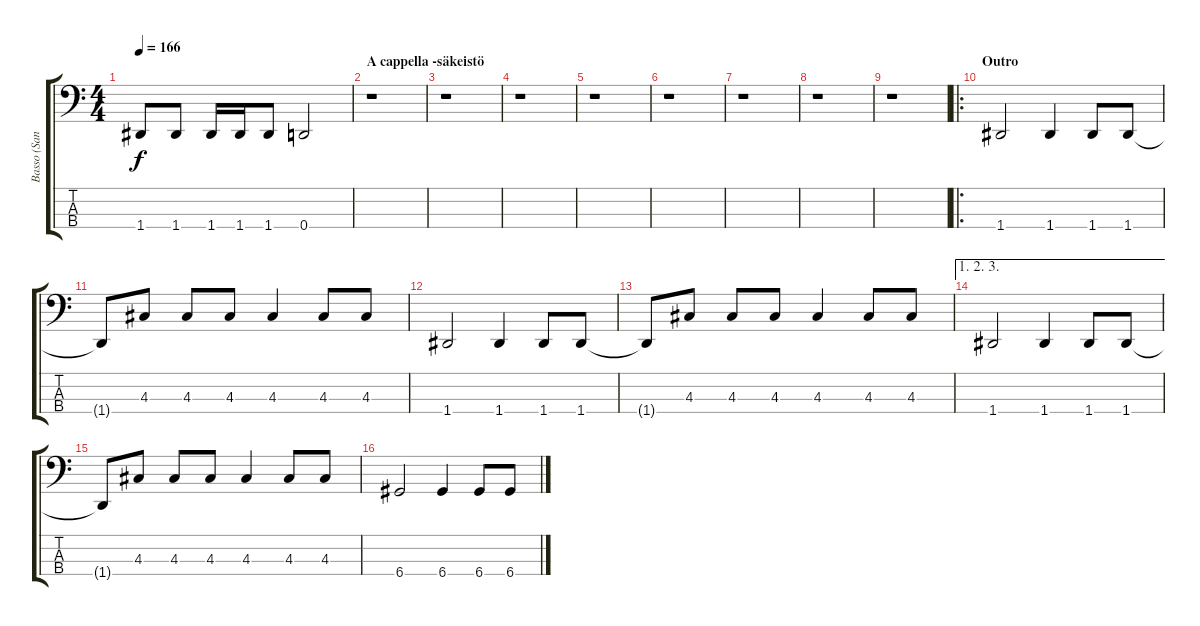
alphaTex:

\track ("Basso (Santtu)" "Basso (San") {instrument electricbasspick}
\staff {score tabs}
\tuning (G2 D2 A1 D1) {hide}
\ts (4 4)
\tempo 166
\clef f4
\ks c
1.4.8{dy f} 1.4.8 1.4.16 1.4.16 1.4.8 0.4.2 |
\section ("" "A cappella -säkeistö")
r.1 |
r.1 |
r.1 |
r.1 |
r.1 |
r.1 |
r.1 |
r.1 |
\ro
\section ("" "Outro")
1.4.2 1.4.4 1.4.8 1.4.8 |
1.4{t}.8 4.3.8 4.3.8 4.3.8 4.3.4 4.3.8 4.3.8 |
1.4.2 1.4.4 1.4.8 1.4.8 |
1.4{t}.8 4.3.8 4.3.8 4.3.8 4.3.4 4.3.8 4.3.8 |
\ae (1 2 3)
1.4.2 1.4.4 1.4.8 1.4.8 |
1.4{t}.8 4.3.8 4.3.8 4.3.8 4.3.4 4.3.8 4.3.8 |
6.4.2 6.4.4 6.4.8 6.4.8
